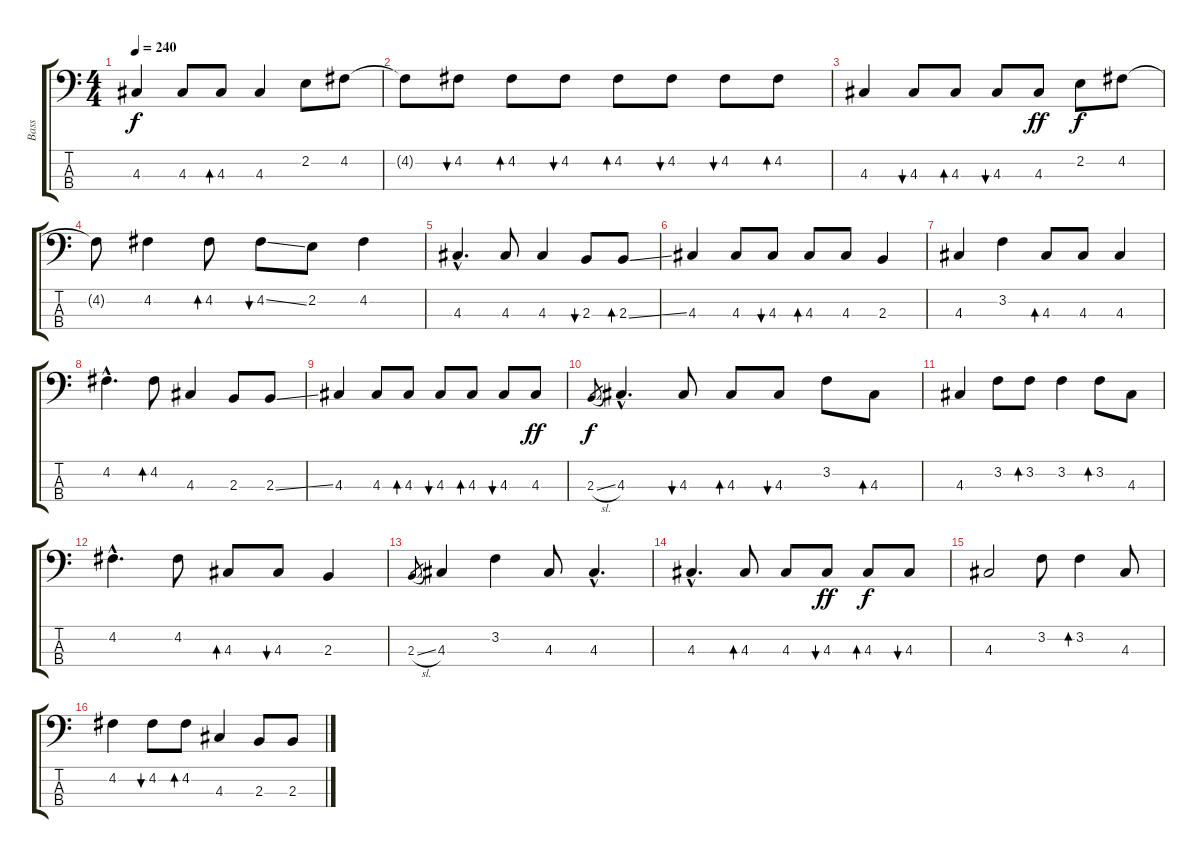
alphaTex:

\track ("Bass" "Bass") {instrument electricbasspick}
\staff {score tabs}
\tuning (G2 D2 A1 E1) {hide}
\ts (4 4)
\tempo 240
\clef f4
\ks c
4.3.4{dy f} 4.3.8 4.3.8{bd 240} 4.3.4 2.2.8 4.2.8 |
4.2{t}.8 4.2.8{bu 240} 4.2.8{bd 240} 4.2.8{bu 240} 4.2.8{bd 240} 4.2.8{bu 240} 4.2.8{bu 240} 4.2.8{bd 240} |
4.3.4 4.3.8{bu 240} 4.3.8{bd 240} 4.3.8{bu 240} 4.3.8{dy ff} 2.2.8{dy f} 4.2.8 |
4.2{t}.8 4.2.4 4.2.8{bd 240} 4.2{ss}.8{bu 240} 2.2.8 4.2.4 |
4.3{hac}.4{d} 4.3.8 4.3.4 2.3.8{bu 240} 2.3{ss}.8{bd 240} |
4.3.4 4.3.8 4.3.8{bu 240} 4.3.8{bd 240} 4.3.8 2.3.4 |
4.3.4 3.2.4 4.3.8{bd 240} 4.3.8 4.3.4 |
4.2{hac}.4{d} 4.2.8{bd 240} 4.3.4 2.3.8 2.3{ss}.8 |
4.3.4 4.3.8 4.3.8{bd 240} 4.3.8{bu 240} 4.3.8{bd 240} 4.3.8{bu 240} 4.3.8{dy ff} |
2.3{sl}.8{gr dy f} 4.3{hac}.4{d} 4.3.8{bu 240} 4.3.8{bd 240} 4.3.8{bu 240} 3.2.8 4.3.8{bd 240} |
4.3.4 3.2.8 3.2.8{bd 240} 3.2.4 3.2.8{bd 240} 4.3.8 |
4.2{hac}.4{d} 4.2.8 4.3.8{bd 240} 4.3.8{bu 240} 2.3.4 |
2.3{sl}.8{gr} 4.3.4 3.2.4 4.3.8 4.3{hac}.4{d} |
4.3{hac}.4{d} 4.3.8{bd 240} 4.3.8 4.3.8{bu 240 dy ff} 4.3.8{bd 240 dy f} 4.3.8{bu 240} |
4.3.2 3.2.8 3.2.4{bd 240} 4.3.8 |
4.2.4 4.2.8{bu 240} 4.2.8{bd 240} 4.3.4 2.3.8 2.3{ss}.8
